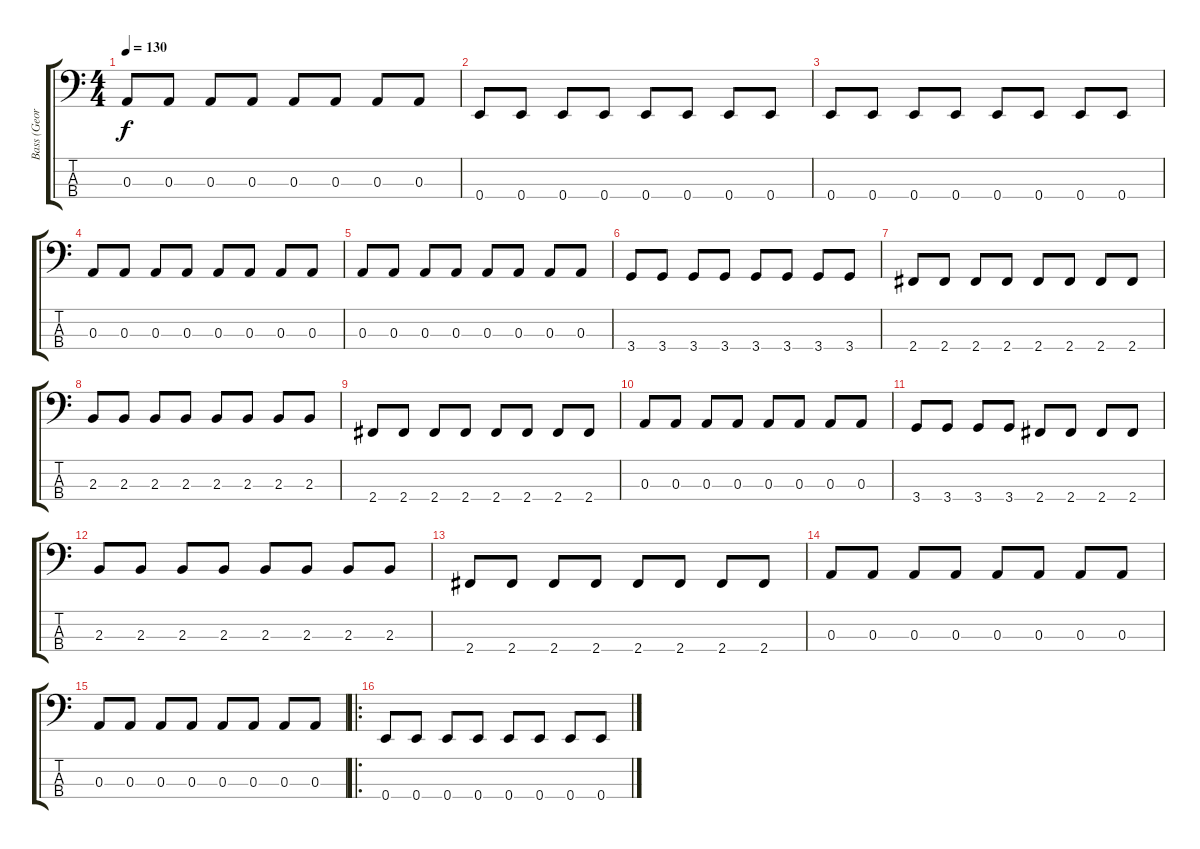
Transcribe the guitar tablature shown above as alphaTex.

\track ("Bass (Georg)" "Bass (Geor") {instrument electricbassfinger}
\staff {score tabs}
\tuning (G2 D2 A1 E1) {hide}
\ts (4 4)
\tempo 130
\clef f4
\ks c
0.3.8{dy f} 0.3.8 0.3.8 0.3.8 0.3.8 0.3.8 0.3.8 0.3.8 |
0.4.8 0.4.8 0.4.8 0.4.8 0.4.8 0.4.8 0.4.8 0.4.8 |
0.4.8 0.4.8 0.4.8 0.4.8 0.4.8 0.4.8 0.4.8 0.4.8 |
0.3.8 0.3.8 0.3.8 0.3.8 0.3.8 0.3.8 0.3.8 0.3.8 |
0.3.8 0.3.8 0.3.8 0.3.8 0.3.8 0.3.8 0.3.8 0.3.8 |
3.4.8 3.4.8 3.4.8 3.4.8 3.4.8 3.4.8 3.4.8 3.4.8 |
2.4.8 2.4.8 2.4.8 2.4.8 2.4.8 2.4.8 2.4.8 2.4.8 |
2.3.8 2.3.8 2.3.8 2.3.8 2.3.8 2.3.8 2.3.8 2.3.8 |
2.4.8 2.4.8 2.4.8 2.4.8 2.4.8 2.4.8 2.4.8 2.4.8 |
0.3.8 0.3.8 0.3.8 0.3.8 0.3.8 0.3.8 0.3.8 0.3.8 |
3.4.8 3.4.8 3.4.8 3.4.8 2.4.8 2.4.8 2.4.8 2.4.8 |
2.3.8 2.3.8 2.3.8 2.3.8 2.3.8 2.3.8 2.3.8 2.3.8 |
2.4.8 2.4.8 2.4.8 2.4.8 2.4.8 2.4.8 2.4.8 2.4.8 |
0.3.8 0.3.8 0.3.8 0.3.8 0.3.8 0.3.8 0.3.8 0.3.8 |
0.3.8 0.3.8 0.3.8 0.3.8 0.3.8 0.3.8 0.3.8 0.3.8 |
\ro
0.4.8 0.4.8 0.4.8 0.4.8 0.4.8 0.4.8 0.4.8 0.4.8
